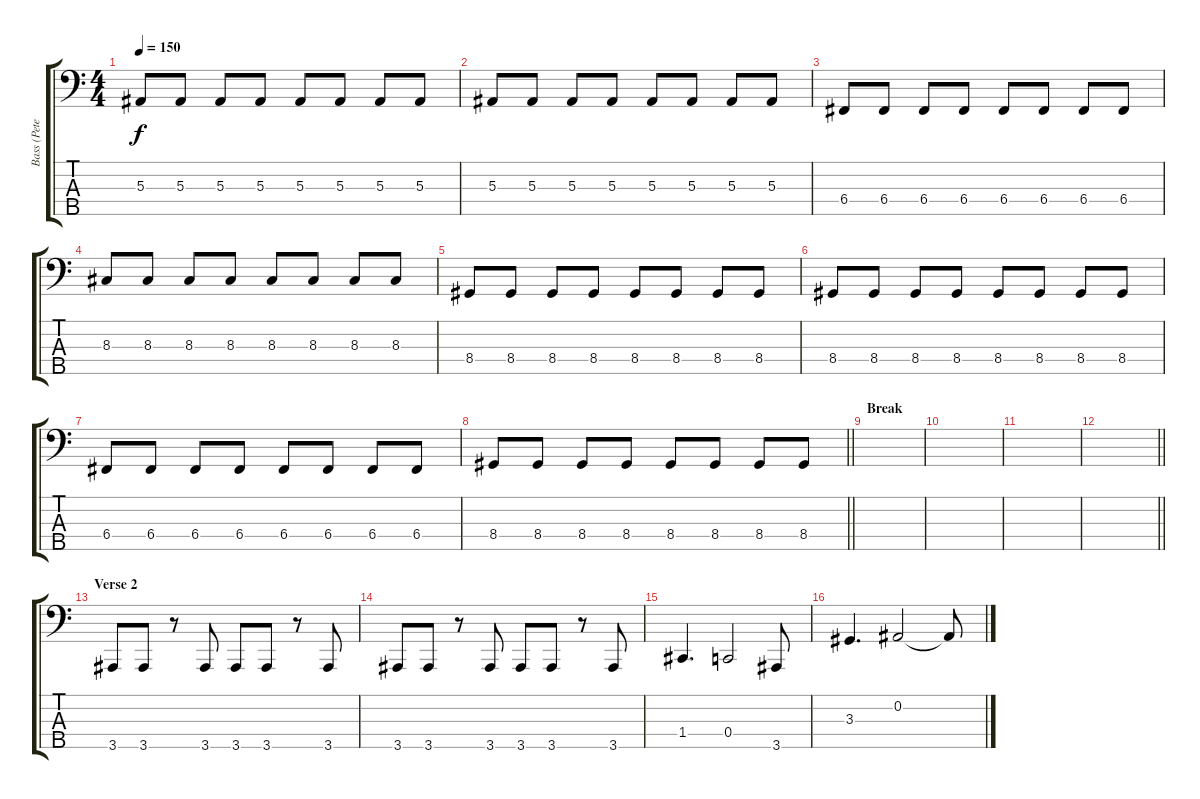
\track ("Bass (Peter Iwers)" "Bass (Pete") {instrument electricbassfinger}
\staff {score tabs}
\tuning (Eb2 Bb1 F1 C1 G0) {hide}
\ts (4 4)
\tempo 150
\clef f4
\ks c
5.3.8{dy f} 5.3.8 5.3.8 5.3.8 5.3.8 5.3.8 5.3.8 5.3.8 |
5.3.8 5.3.8 5.3.8 5.3.8 5.3.8 5.3.8 5.3.8 5.3.8 |
6.4.8 6.4.8 6.4.8 6.4.8 6.4.8 6.4.8 6.4.8 6.4.8 |
8.3.8 8.3.8 8.3.8 8.3.8 8.3.8 8.3.8 8.3.8 8.3.8 |
8.4.8 8.4.8 8.4.8 8.4.8 8.4.8 8.4.8 8.4.8 8.4.8 |
8.4.8 8.4.8 8.4.8 8.4.8 8.4.8 8.4.8 8.4.8 8.4.8 |
6.4.8 6.4.8 6.4.8 6.4.8 6.4.8 6.4.8 6.4.8 6.4.8 |
\barLineRight lightlight
8.4.8 8.4.8 8.4.8 8.4.8 8.4.8 8.4.8 8.4.8 8.4.8 |
\section ("" "Break")
|
|
|
\barLineRight lightlight
|
\section ("" "Verse 2")
3.5.8 3.5.8 r.8 3.5.8 3.5.8 3.5.8 r.8 3.5.8 |
3.5.8 3.5.8 r.8 3.5.8 3.5.8 3.5.8 r.8 3.5.8 |
1.4.4{d} 0.4.2 3.5.8 |
3.3.4{d} 0.2.2 0.2{t}.8
